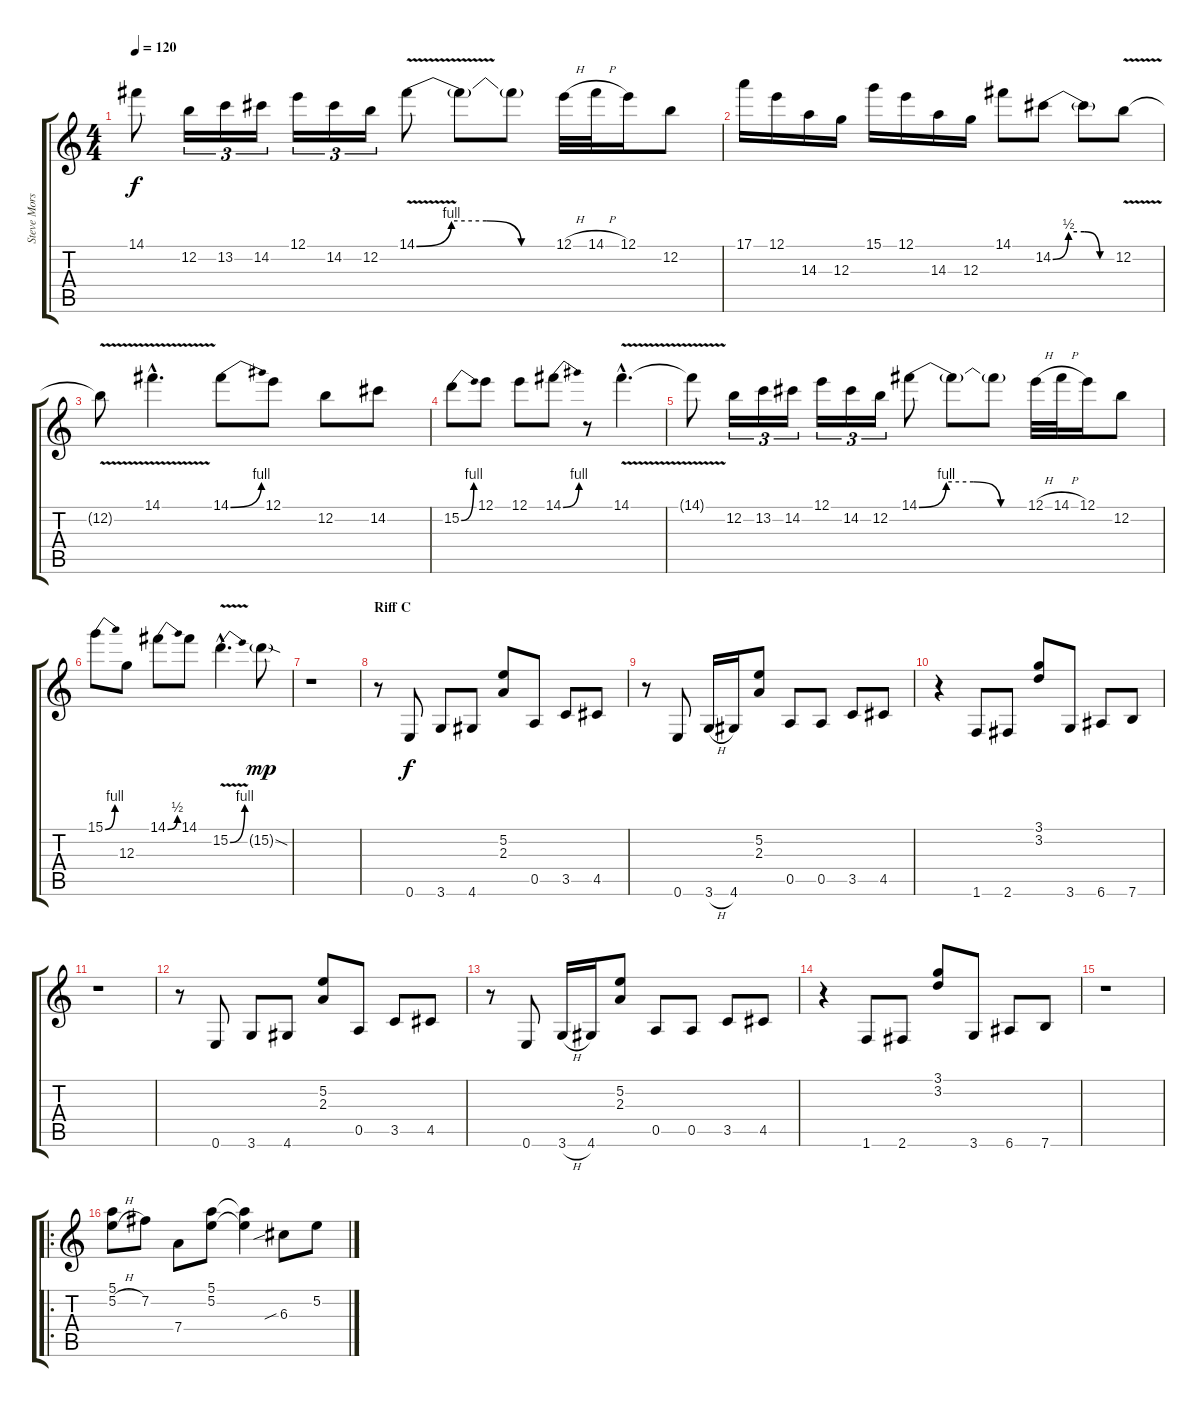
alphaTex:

\track ("Steve Morse Melody/Rhythm Guitar" "Steve Mors") {instrument overdrivenguitar}
\staff {score tabs}
\tuning (E4 B3 G3 D3 A2 E2) {hide}
\ts (4 4)
\tempo 120
\clef g2
\ks c
14.1{t}.8{dy f} 12.2.16{tu (3 2)} 13.2.16{tu (3 2)} 14.2.16{tu (3 2)} 12.1.16{tu (3 2)} 14.2.16{tu (3 2)} 12.2.16{tu (3 2)} 14.1{be (custom 0 0 15 4 30 4 45 0 60 0) v}.8 14.1{t}.8 14.1{t}.8 12.1{h}.32 14.1{h}.32 12.1.16 12.2.8 |
17.1.16 12.1.16 14.3.16 12.3.16 15.1.16 12.1.16 14.3.16 12.3.16 14.1.8 14.2{be (custom 0 0 15 2 30 2 45 0 60 0)}.8 14.2{t}.8 12.2{v}.8 |
12.2{t}.8 14.1{v hac}.4{d} 14.1{be (bend 0 0 60 4)}.8 12.1.8 12.2.8 14.2.8 |
15.2{be (bend 0 0 60 4)}.8 12.1.8 12.1.8 14.1{be (bend 0 0 60 4)}.8 r.8 14.1{v hac}.4{d} |
14.1{t}.8 12.2.16{tu (3 2)} 13.2.16{tu (3 2)} 14.2.16{tu (3 2)} 12.1.16{tu (3 2)} 14.2.16{tu (3 2)} 12.2.16{tu (3 2)} 14.1{be (custom 0 0 15 4 30 4 45 0 60 0)}.8 14.1{t}.8 14.1{t}.8 12.1{h}.32 14.1{h}.32 12.1.16 12.2.8 |
15.1{be (bend 0 0 60 4)}.8 12.3.8 14.1{be (bend 0 0 60 2)}.8 14.1.8 15.2{be (bend 0 0 60 4) v hac}.4{d} 15.2{sod g}.8{dy mp} |
r.1 |
\section ("" "Riff C")
r.8{volume 10} 0.6.8{dy f} 3.6.8 4.6.8 (5.2 2.3).8 0.5.8 3.5.8 4.5.8 |
r.8 0.6.8 3.6{h}.16 4.6.16 (5.2 2.3).8 0.5.8 0.5.8 3.5.8 4.5.8 |
r.4 1.6.8 2.6.8 (3.1 3.2).8 3.6.8 6.6.8 7.6.8 |
r.1 |
r.8 0.6.8 3.6.8 4.6.8 (5.2 2.3).8 0.5.8 3.5.8 4.5.8 |
r.8 0.6.8 3.6{h}.16 4.6.16 (5.2 2.3).8 0.5.8 0.5.8 3.5.8 4.5.8 |
r.4 1.6.8 2.6.8 (3.1 3.2).8 3.6.8 6.6.8 7.6.8 |
r.1 |
\ro
(5.1 5.2{h}).8{volume 16 instrument distortionguitar} 7.2.8 7.4.8 (5.1 5.2).8 (5.1{t} 5.2{t}).4 6.3{sib}.8 5.2.8
